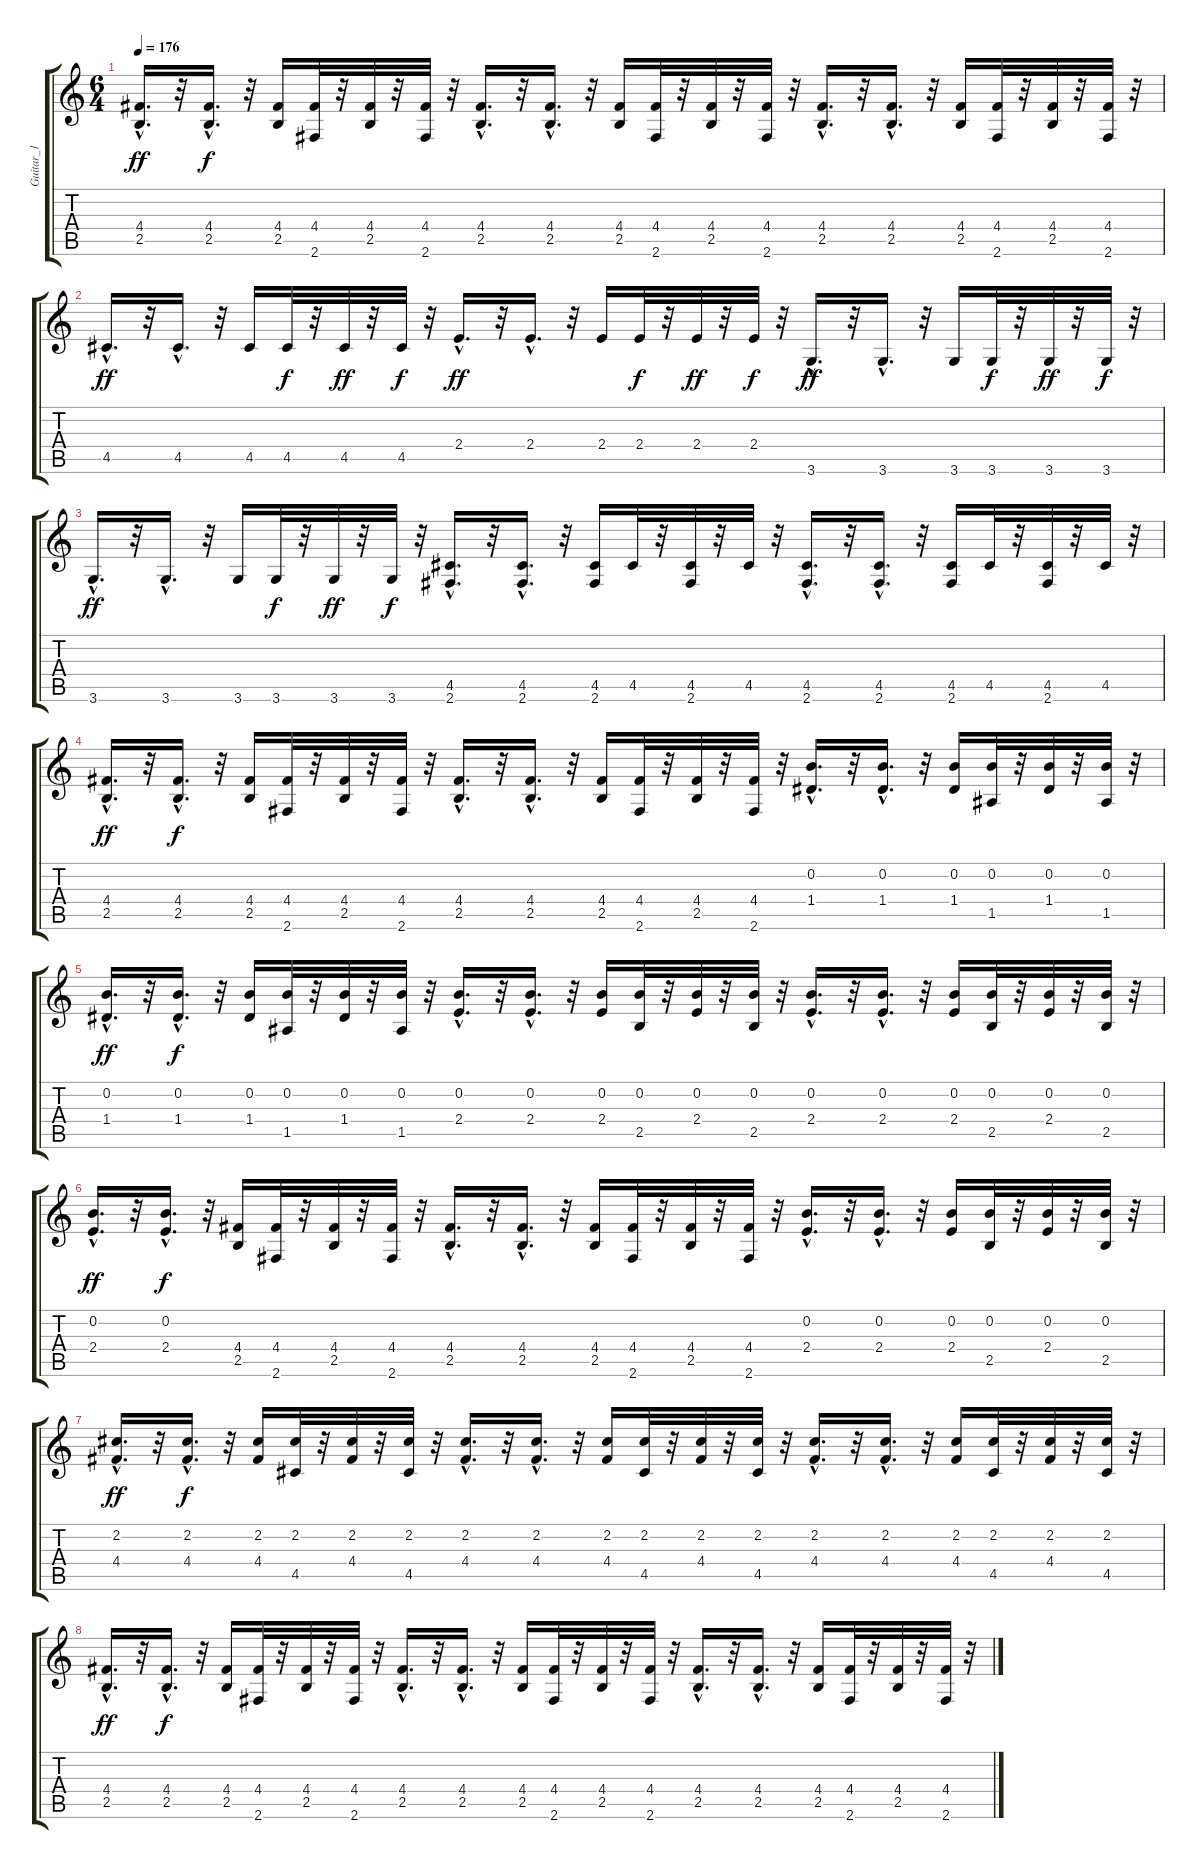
\track ("Guitar_1" "Guitar_1") {instrument acousticguitarsteel}
\staff {score tabs}
\tuning (E4 B3 G3 D3 A2 E2) {hide}
\ts (6 4)
\tempo 176
\clef g2
\ks c
(4.4{hac} 2.5{hac}).16{d dy ff} r.32 (4.4{hac} 2.5{hac}).16{d dy f} r.32 (4.4 2.5).16 (4.4 2.6).32 r.32 (4.4 2.5).32 r.32 (4.4 2.6).32 r.32 (4.4{hac} 2.5{hac}).16{d} r.32 (4.4{hac} 2.5{hac}).16{d} r.32 (4.4 2.5).16 (4.4 2.6).32 r.32 (4.4 2.5).32 r.32 (4.4 2.6).32 r.32 (4.4{hac} 2.5{hac}).16{d} r.32 (4.4{hac} 2.5{hac}).16{d} r.32 (4.4 2.5).16 (4.4 2.6).32 r.32 (4.4 2.5).32 r.32 (4.4 2.6).32 r.32 |
4.5{hac}.16{d dy ff} r.32 4.5{hac}.16{d} r.32 4.5.16 4.5.32{dy f} r.32 4.5.32{dy ff} r.32 4.5.32{dy f} r.32 2.4{hac}.16{d dy ff} r.32 2.4{hac}.16{d} r.32 2.4.16 2.4.32{dy f} r.32 2.4.32{dy ff} r.32 2.4.32{dy f} r.32 3.6{hac}.16{d dy ff} r.32 3.6{hac}.16{d} r.32 3.6.16 3.6.32{dy f} r.32 3.6.32{dy ff} r.32 3.6.32{dy f} r.32 |
3.6{hac}.16{d dy ff} r.32 3.6{hac}.16{d} r.32 3.6.16 3.6.32{dy f} r.32 3.6.32{dy ff} r.32 3.6.32{dy f} r.32 (4.5{hac} 2.6{hac}).16{d} r.32 (4.5{hac} 2.6{hac}).16{d} r.32 (4.5 2.6).16 4.5.32 r.32 (4.5 2.6).32 r.32 4.5.32 r.32 (4.5{hac} 2.6{hac}).16{d} r.32 (4.5{hac} 2.6{hac}).16{d} r.32 (4.5 2.6).16 4.5.32 r.32 (4.5 2.6).32 r.32 4.5.32 r.32 |
(4.4{hac} 2.5{hac}).16{d dy ff} r.32 (4.4{hac} 2.5{hac}).16{d dy f} r.32 (4.4 2.5).16 (4.4 2.6).32 r.32 (4.4 2.5).32 r.32 (4.4 2.6).32 r.32 (4.4{hac} 2.5{hac}).16{d} r.32 (4.4{hac} 2.5{hac}).16{d} r.32 (4.4 2.5).16 (4.4 2.6).32 r.32 (4.4 2.5).32 r.32 (4.4 2.6).32 r.32 (0.2{hac} 1.4{hac}).16{d} r.32 (0.2{hac} 1.4{hac}).16{d} r.32 (0.2 1.4).16 (0.2 1.5).32 r.32 (0.2 1.4).32 r.32 (0.2 1.5).32 r.32 |
(0.2{hac} 1.4{hac}).16{d dy ff} r.32 (0.2{hac} 1.4{hac}).16{d dy f} r.32 (0.2 1.4).16 (0.2 1.5).32 r.32 (0.2 1.4).32 r.32 (0.2 1.5).32 r.32 (0.2{hac} 2.4{hac}).16{d} r.32 (0.2{hac} 2.4{hac}).16{d} r.32 (0.2 2.4).16 (0.2 2.5).32 r.32 (0.2 2.4).32 r.32 (0.2 2.5).32 r.32 (0.2{hac} 2.4{hac}).16{d} r.32 (0.2{hac} 2.4{hac}).16{d} r.32 (0.2 2.4).16 (0.2 2.5).32 r.32 (0.2 2.4).32 r.32 (0.2 2.5).32 r.32 |
(0.2{hac} 2.4{hac}).16{d dy ff} r.32 (0.2{hac} 2.4{hac}).16{d dy f} r.32 (4.4 2.5).16 (4.4 2.6).32 r.32 (4.4 2.5).32 r.32 (4.4 2.6).32 r.32 (4.4{hac} 2.5{hac}).16{d} r.32 (4.4{hac} 2.5{hac}).16{d} r.32 (4.4 2.5).16 (4.4 2.6).32 r.32 (4.4 2.5).32 r.32 (4.4 2.6).32 r.32 (0.2{hac} 2.4{hac}).16{d} r.32 (0.2{hac} 2.4{hac}).16{d} r.32 (0.2 2.4).16 (0.2 2.5).32 r.32 (0.2 2.4).32 r.32 (0.2 2.5).32 r.32 |
(2.2{hac} 4.4{hac}).16{d dy ff} r.32 (2.2{hac} 4.4{hac}).16{d dy f} r.32 (2.2 4.4).16 (2.2 4.5).32 r.32 (2.2 4.4).32 r.32 (2.2 4.5).32 r.32 (2.2{hac} 4.4{hac}).16{d} r.32 (2.2{hac} 4.4{hac}).16{d} r.32 (2.2 4.4).16 (2.2 4.5).32 r.32 (2.2 4.4).32 r.32 (2.2 4.5).32 r.32 (2.2{hac} 4.4{hac}).16{d} r.32 (2.2{hac} 4.4{hac}).16{d} r.32 (2.2 4.4).16 (2.2 4.5).32 r.32 (2.2 4.4).32 r.32 (2.2 4.5).32 r.32 |
(4.4{hac} 2.5{hac}).16{d dy ff} r.32 (4.4{hac} 2.5{hac}).16{d dy f} r.32 (4.4 2.5).16 (4.4 2.6).32 r.32 (4.4 2.5).32 r.32 (4.4 2.6).32 r.32 (4.4{hac} 2.5{hac}).16{d} r.32 (4.4{hac} 2.5{hac}).16{d} r.32 (4.4 2.5).16 (4.4 2.6).32 r.32 (4.4 2.5).32 r.32 (4.4 2.6).32 r.32 (4.4{hac} 2.5{hac}).16{d} r.32 (4.4{hac} 2.5{hac}).16{d} r.32 (4.4 2.5).16 (4.4 2.6).32 r.32 (4.4 2.5).32 r.32 (4.4 2.6).32 r.32
